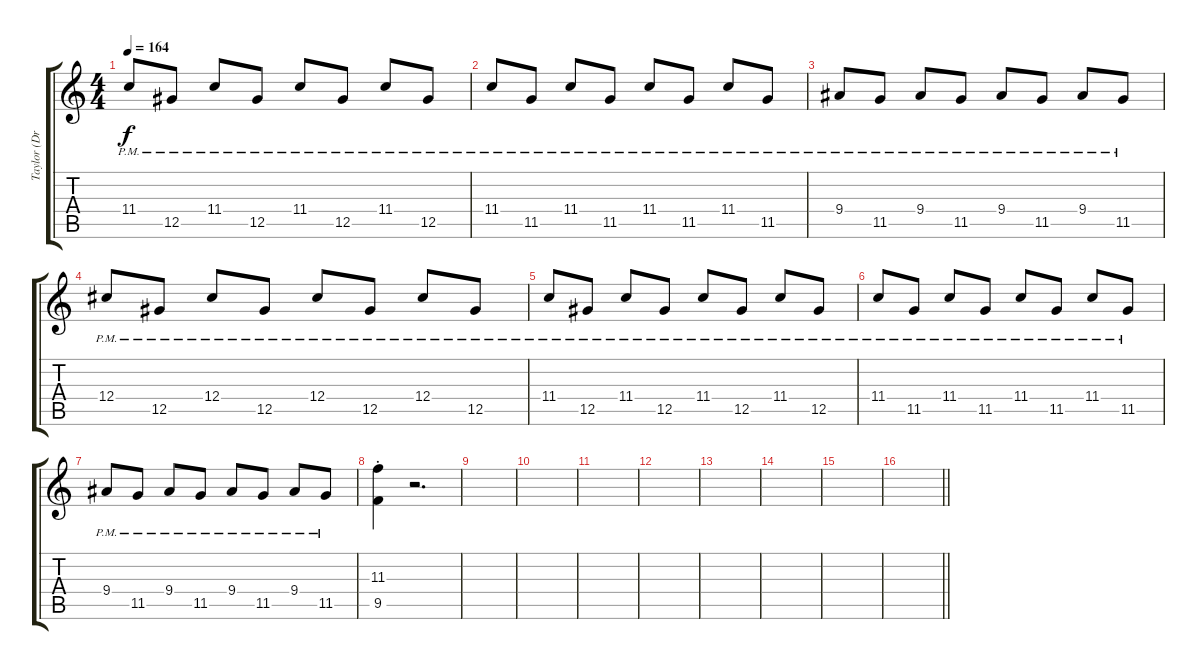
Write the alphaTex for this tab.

\track ("Taylor (Drive)" "Taylor (Dr") {instrument overdrivenguitar}
\staff {score tabs}
\tuning (Eb4 Bb3 Gb3 Db3 Ab2 Db2) {hide}
\ts (4 4)
\tempo 164
\clef g2
\ks c
11.4{pm}.8{dy f} 12.5{pm}.8 11.4{pm}.8 12.5{pm}.8 11.4{pm}.8 12.5{pm}.8 11.4{pm}.8 12.5{pm}.8 |
11.4{pm}.8 11.5{pm}.8 11.4{pm}.8 11.5{pm}.8 11.4{pm}.8 11.5{pm}.8 11.4{pm}.8 11.5{pm}.8 |
9.4{pm}.8 11.5{pm}.8 9.4{pm}.8 11.5{pm}.8 9.4{pm}.8 11.5{pm}.8 9.4{pm}.8 11.5{pm}.8 |
12.4{pm}.8 12.5{pm}.8 12.4{pm}.8 12.5{pm}.8 12.4{pm}.8 12.5{pm}.8 12.4{pm}.8 12.5{pm}.8 |
11.4{pm}.8 12.5{pm}.8 11.4{pm}.8 12.5{pm}.8 11.4{pm}.8 12.5{pm}.8 11.4{pm}.8 12.5{pm}.8 |
11.4{pm}.8 11.5{pm}.8 11.4{pm}.8 11.5{pm}.8 11.4{pm}.8 11.5{pm}.8 11.4{pm}.8 11.5{pm}.8 |
9.4{pm}.8 11.5{pm}.8 9.4{pm}.8 11.5{pm}.8 9.4{pm}.8 11.5{pm}.8 9.4{pm}.8 11.5{pm}.8 |
(11.3{st} 9.5{st}).4 r.2{d} |
|
|
|
|
|
|
|
\barLineRight lightlight
